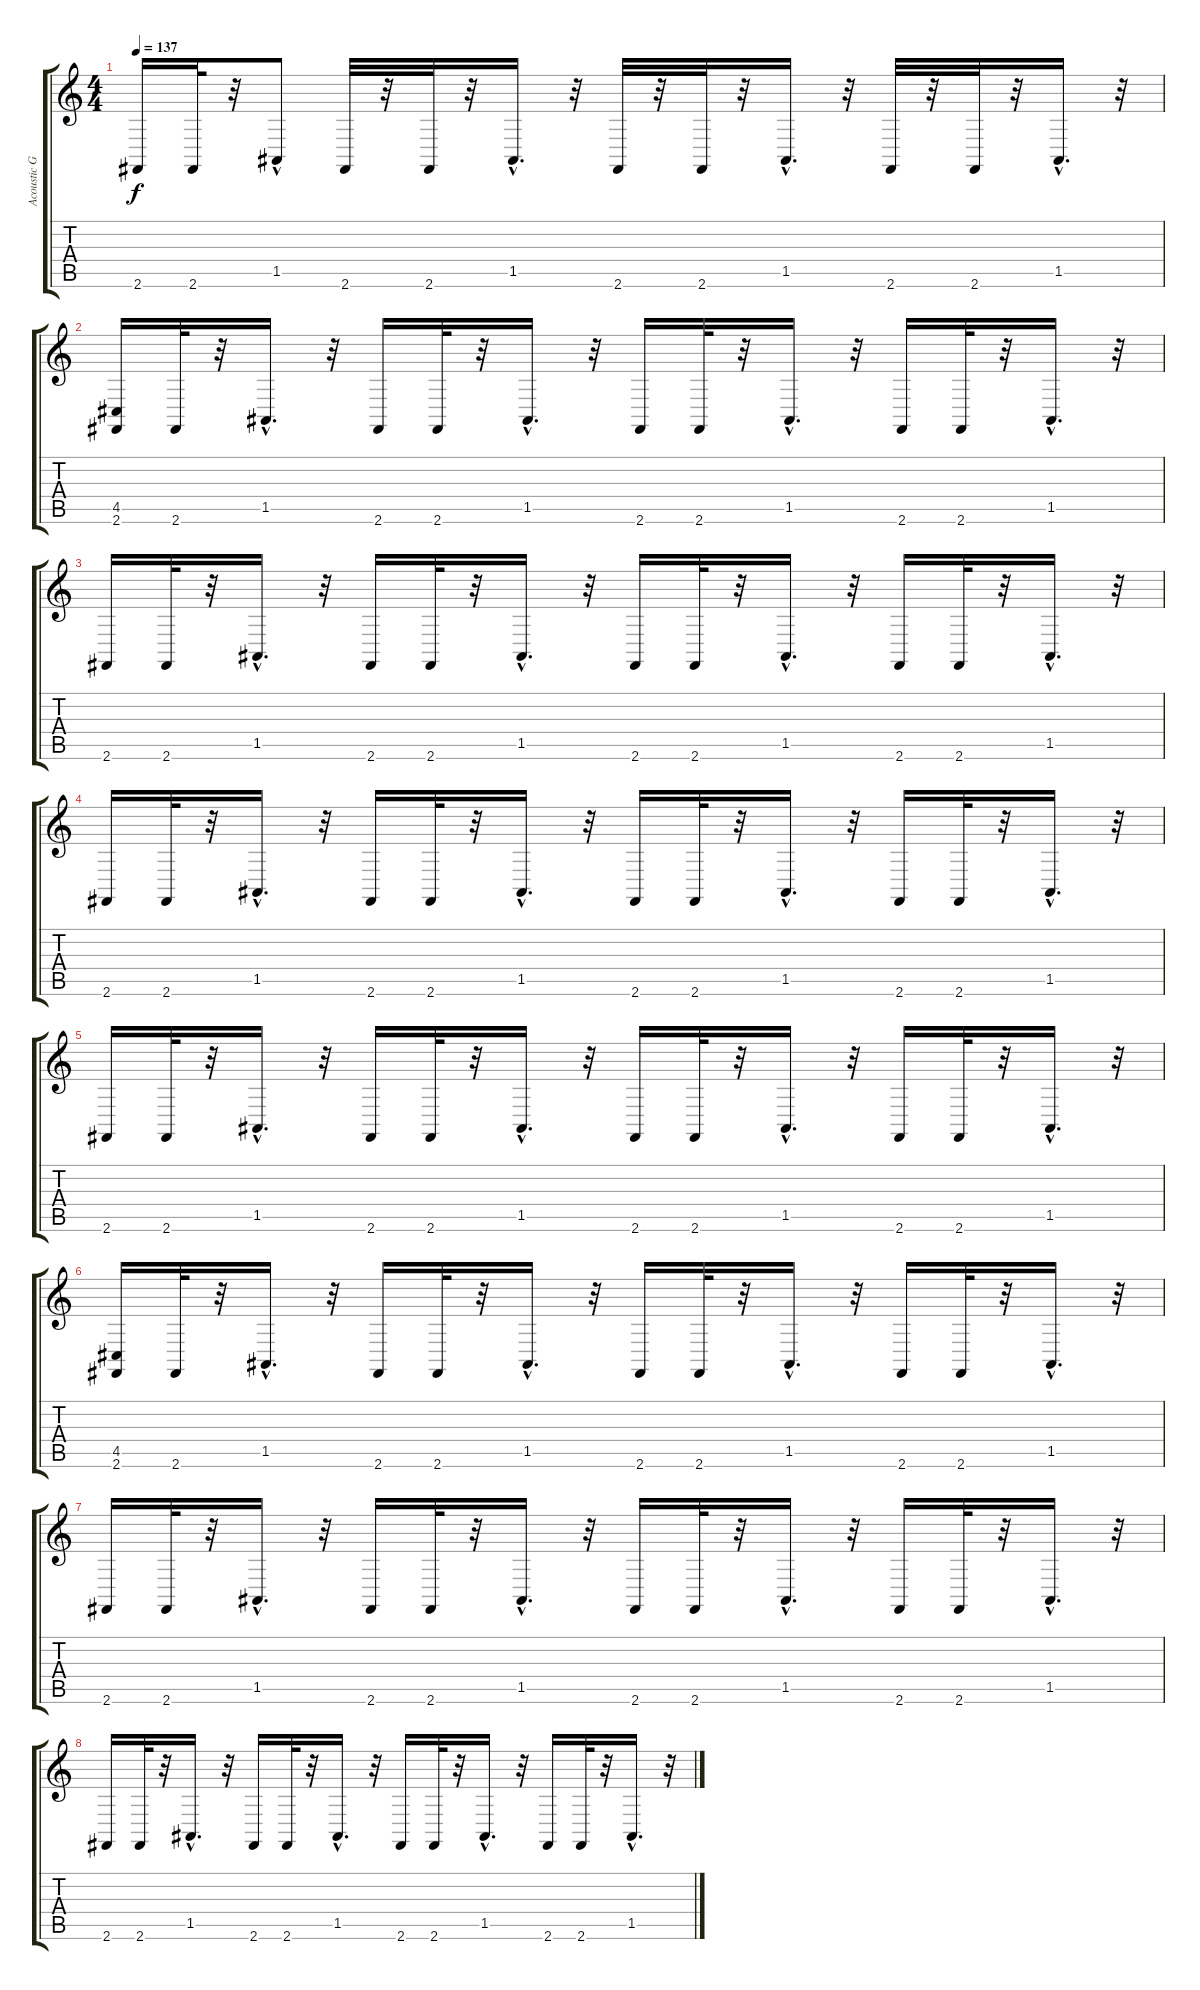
\track ("Acoustic Guitar" "Acoustic G") {instrument rockorgan}
\staff {score tabs}
\tuning (E4 B3 G3 D3 A2 E2) {hide}
\ts (4 4)
\tempo 137
\clef g2
\ks c
2.6.16{dy f} 2.6.32 r.32 1.5{hac}.8 2.6.32 r.32 2.6.32 r.32 1.5{hac}.16{d} r.32 2.6.32 r.32 2.6.32 r.32 1.5{hac}.16{d} r.32 2.6.32 r.32 2.6.32 r.32 1.5{hac}.16{d} r.32 |
(4.5 2.6).16 2.6.32 r.32 1.5{hac}.16{d} r.32 2.6.16 2.6.32 r.32 1.5{hac}.16{d} r.32 2.6.16 2.6.32 r.32 1.5{hac}.16{d} r.32 2.6.16 2.6.32 r.32 1.5{hac}.16{d} r.32 |
2.6.16 2.6.32 r.32 1.5{hac}.16{d} r.32 2.6.16 2.6.32 r.32 1.5{hac}.16{d} r.32 2.6.16 2.6.32 r.32 1.5{hac}.16{d} r.32 2.6.16 2.6.32 r.32 1.5{hac}.16{d} r.32 |
2.6.16 2.6.32 r.32 1.5{hac}.16{d} r.32 2.6.16 2.6.32 r.32 1.5{hac}.16{d} r.32 2.6.16 2.6.32 r.32 1.5{hac}.16{d} r.32 2.6.16 2.6.32 r.32 1.5{hac}.16{d} r.32 |
2.6.16 2.6.32 r.32 1.5{hac}.16{d} r.32 2.6.16 2.6.32 r.32 1.5{hac}.16{d} r.32 2.6.16 2.6.32 r.32 1.5{hac}.16{d} r.32 2.6.16 2.6.32 r.32 1.5{hac}.16{d} r.32 |
(4.5 2.6).16 2.6.32 r.32 1.5{hac}.16{d} r.32 2.6.16 2.6.32 r.32 1.5{hac}.16{d} r.32 2.6.16 2.6.32 r.32 1.5{hac}.16{d} r.32 2.6.16 2.6.32 r.32 1.5{hac}.16{d} r.32 |
2.6.16 2.6.32 r.32 1.5{hac}.16{d} r.32 2.6.16 2.6.32 r.32 1.5{hac}.16{d} r.32 2.6.16 2.6.32 r.32 1.5{hac}.16{d} r.32 2.6.16 2.6.32 r.32 1.5{hac}.16{d} r.32 |
2.6.16 2.6.32 r.32 1.5{hac}.16{d} r.32 2.6.16 2.6.32 r.32 1.5{hac}.16{d} r.32 2.6.16 2.6.32 r.32 1.5{hac}.16{d} r.32 2.6.16 2.6.32 r.32 1.5{hac}.16{d} r.32
